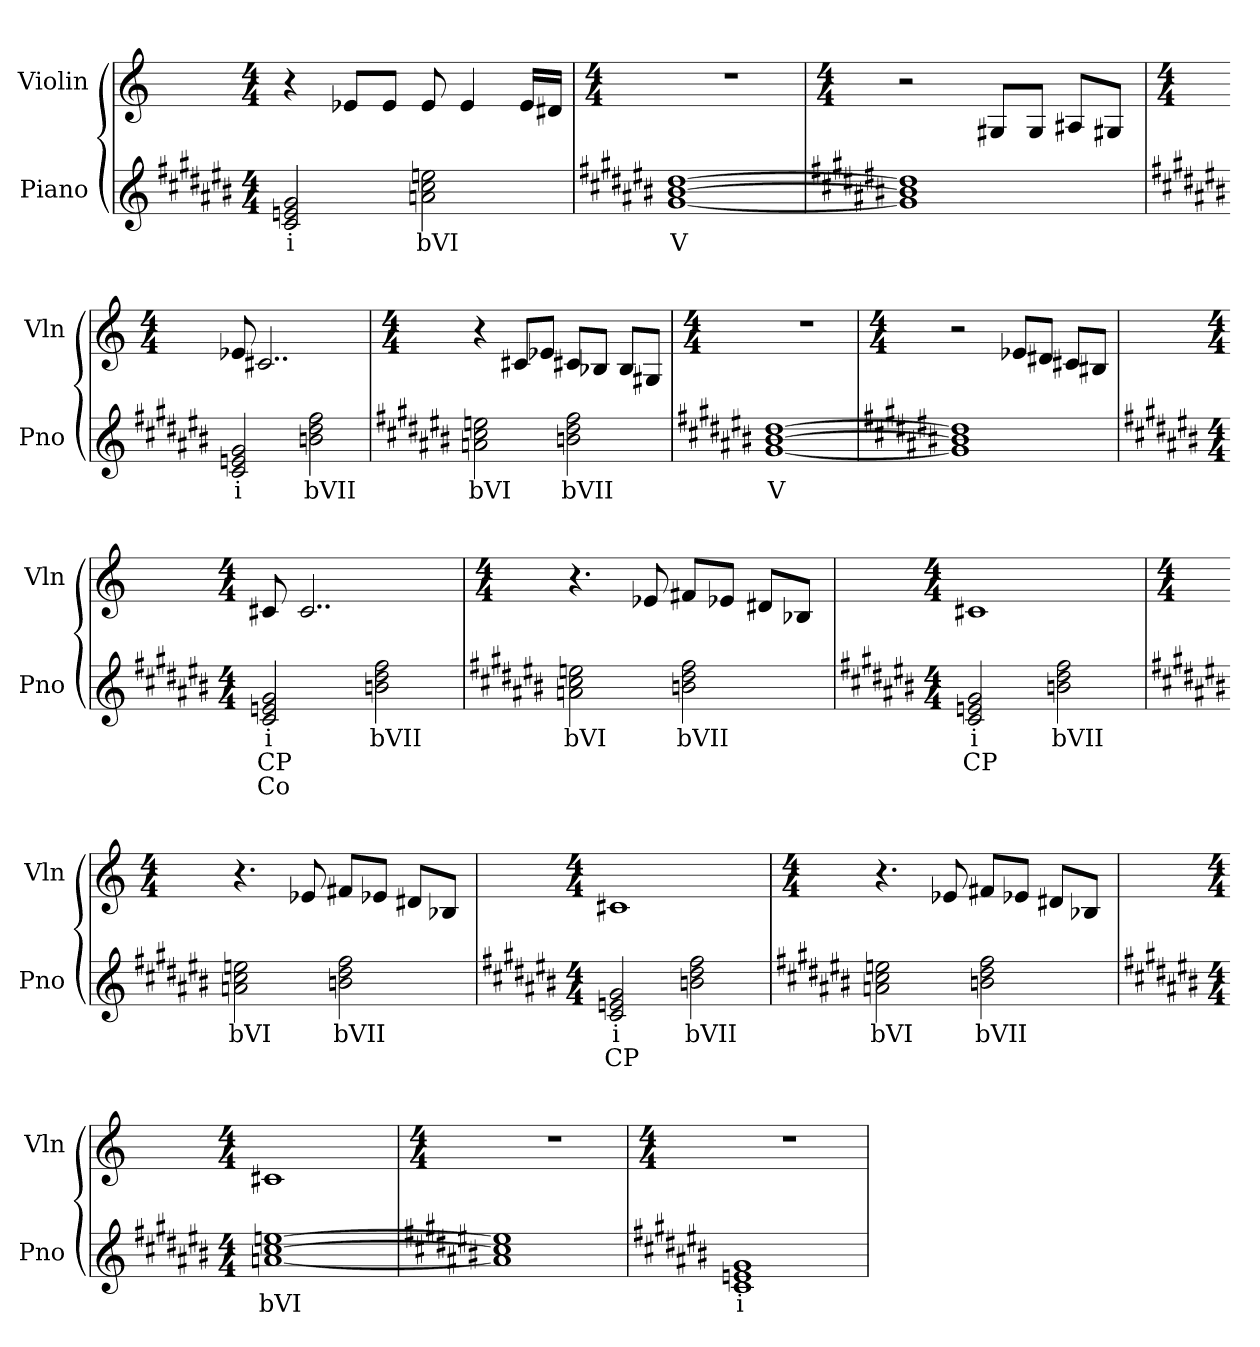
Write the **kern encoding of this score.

**kern	**text	**text	**text	**kern
*part2	*part2	*part2	*part2	*part1
*staff2	*staff2	*staff2	*staff2	*staff1
*I"Piano	*	*	*	*I"Violin
*I'Pno	*	*	*	*I'Vln
*k[f#c#g#d#a#e#b#]	*	*	*	*
*C#:	*	*	*	*
*M4/4	*	*	*	*M4/4
=	=	=	=	=
2c# 2en 2g#	i	.	.	4r
.	.	.	.	8e-XL
.	.	.	.	8e-J
2an 2cc# 2een	bVI	.	.	8e-
.	.	.	.	4e-
.	.	.	.	16e-LL
.	.	.	.	16d#XJJ
=	=	=	=	=
*k[f#c#g#d#a#e#b#]	*	*	*	*
*C#:	*	*	*	*
*	*	*	*	*M4/4
[1g# [1b# [1dd#	V	.	.	1r
=	=	=	=	=
*k[f#c#g#d#a#e#b#]	*	*	*	*
*C#:	*	*	*	*
*	*	*	*	*M4/4
1g#] 1b#] 1dd#]	.	.	.	2r
.	.	.	.	8G#XL
.	.	.	.	8G#J
.	.	.	.	8A#XL
.	.	.	.	8G#XJ
=	=	=	=	=
*k[f#c#g#d#a#e#b#]	*	*	*	*
*C#:	*	*	*	*
*	*	*	*	*M4/4
2c# 2en 2g#	i	.	.	8e-X
.	.	.	.	2..c#X
2bn 2dd# 2ff#	bVII	.	.	.
=	=	=	=	=
*k[f#c#g#d#a#e#b#]	*	*	*	*
*C#:	*	*	*	*
*	*	*	*	*M4/4
2an 2cc# 2een	bVI	.	.	4r
.	.	.	.	8c#XL
.	.	.	.	8e-XJ
2bn 2dd# 2ff#	bVII	.	.	8c#XL
.	.	.	.	8B-XJ
.	.	.	.	8B-L
.	.	.	.	8G#XJ
=	=	=	=	=
*k[f#c#g#d#a#e#b#]	*	*	*	*
*C#:	*	*	*	*
*	*	*	*	*M4/4
[1g# [1b# [1dd#	V	.	.	1r
=	=	=	=	=
*k[f#c#g#d#a#e#b#]	*	*	*	*
*C#:	*	*	*	*
*	*	*	*	*M4/4
1g#] 1b#] 1dd#]	.	.	.	2r
.	.	.	.	8e-XL
.	.	.	.	8d#XJ
.	.	.	.	8c#XL
.	.	.	.	8B#XJ
=	=	=	=	=
*k[f#c#g#d#a#e#b#]	*	*	*	*
*C#:	*	*	*	*
*M4/4	*	*	*	*M4/4
2c# 2en 2g#	i	CP	Co	8c#X
.	.	.	.	2..c#
2bn 2dd# 2ff#	bVII	.	.	.
=	=	=	=	=
*k[f#c#g#d#a#e#b#]	*	*	*	*
*C#:	*	*	*	*
*	*	*	*	*M4/4
2an 2cc# 2een	bVI	.	.	4.r
.	.	.	.	8e-X
2bn 2dd# 2ff#	bVII	.	.	8f#XL
.	.	.	.	8e-XJ
.	.	.	.	8d#XL
.	.	.	.	8B-XJ
=	=	=	=	=
*k[f#c#g#d#a#e#b#]	*	*	*	*
*C#:	*	*	*	*
*M4/4	*	*	*	*M4/4
2c# 2en 2g#	i	CP	.	1c#X
2bn 2dd# 2ff#	bVII	.	.	.
=	=	=	=	=
*k[f#c#g#d#a#e#b#]	*	*	*	*
*C#:	*	*	*	*
*	*	*	*	*M4/4
2an 2cc# 2een	bVI	.	.	4.r
.	.	.	.	8e-X
2bn 2dd# 2ff#	bVII	.	.	8f#XL
.	.	.	.	8e-XJ
.	.	.	.	8d#XL
.	.	.	.	8B-XJ
=	=	=	=	=
*k[f#c#g#d#a#e#b#]	*	*	*	*
*C#:	*	*	*	*
*M4/4	*	*	*	*M4/4
2c# 2en 2g#	i	CP	.	1c#X
2bn 2dd# 2ff#	bVII	.	.	.
=	=	=	=	=
*k[f#c#g#d#a#e#b#]	*	*	*	*
*C#:	*	*	*	*
*	*	*	*	*M4/4
2an 2cc# 2een	bVI	.	.	4.r
.	.	.	.	8e-X
2bn 2dd# 2ff#	bVII	.	.	8f#XL
.	.	.	.	8e-XJ
.	.	.	.	8d#XL
.	.	.	.	8B-XJ
=	=	=	=	=
*k[f#c#g#d#a#e#b#]	*	*	*	*
*C#:	*	*	*	*
*M4/4	*	*	*	*M4/4
[1an [1cc# [1een	bVI	.	.	1c#X
=	=	=	=	=
*k[f#c#g#d#a#e#b#]	*	*	*	*
*C#:	*	*	*	*
*	*	*	*	*M4/4
1an] 1cc#] 1een]	.	.	.	1r
=	=	=	=	=
*k[f#c#g#d#a#e#b#]	*	*	*	*
*C#:	*	*	*	*
*	*	*	*	*M4/4
1c# 1en 1g#	i	.	.	1r
=	=	=	=	=
*-	*-	*-	*-	*-
